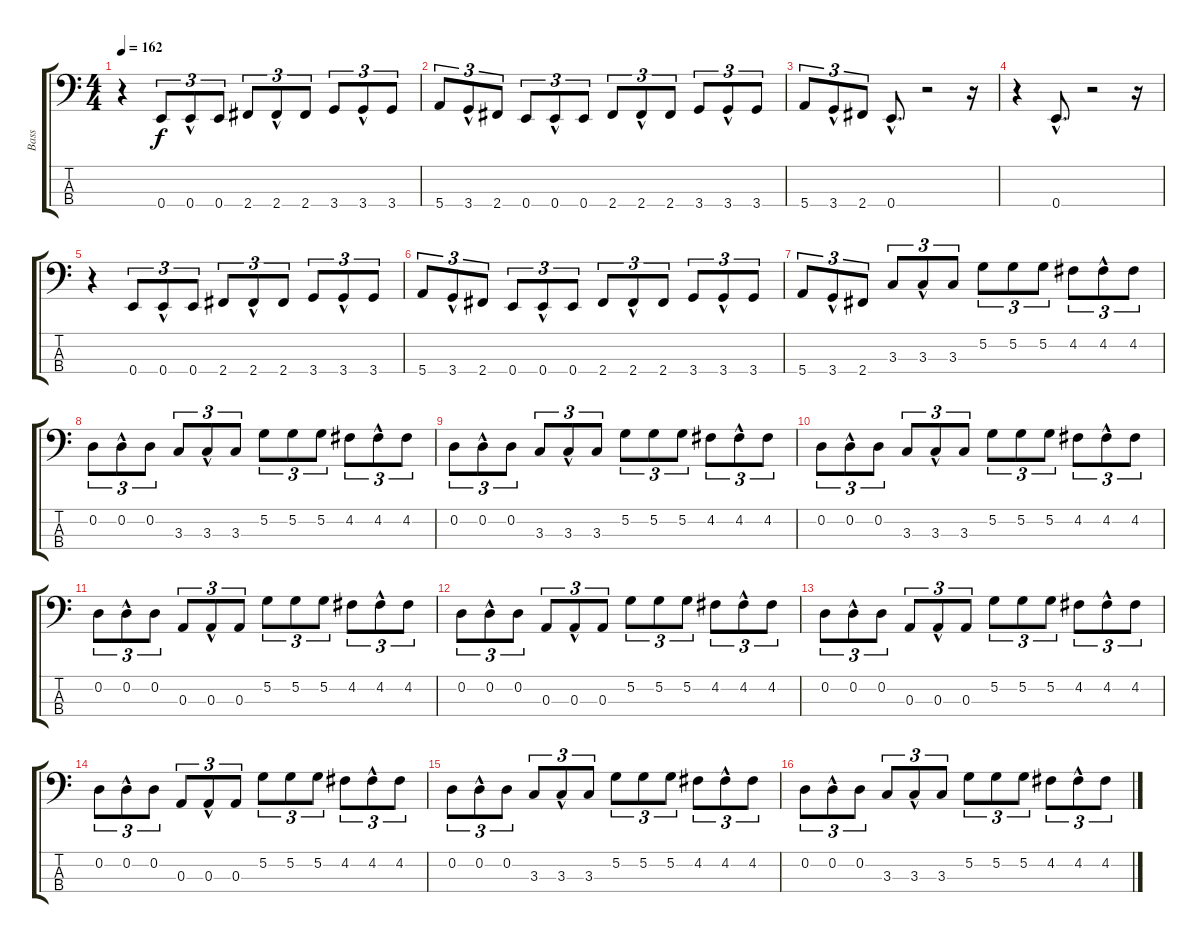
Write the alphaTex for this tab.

\track ("Bass" "Bass") {instrument electricbassfinger}
\staff {score tabs}
\tuning (G2 D2 A1 E1) {hide}
\ts (4 4)
\tempo 162
\clef f4
\ks c
r.4{dy f} 0.4.8{tu (3 2)} 0.4{hac}.8{tu (3 2)} 0.4.8{tu (3 2)} 2.4.8{tu (3 2)} 2.4{hac}.8{tu (3 2)} 2.4.8{tu (3 2)} 3.4.8{tu (3 2)} 3.4{hac}.8{tu (3 2)} 3.4.8{tu (3 2)} |
5.4.8{tu (3 2)} 3.4{hac}.8{tu (3 2)} 2.4.8{tu (3 2)} 0.4.8{tu (3 2)} 0.4{hac}.8{tu (3 2)} 0.4.8{tu (3 2)} 2.4.8{tu (3 2)} 2.4{hac}.8{tu (3 2)} 2.4.8{tu (3 2)} 3.4.8{tu (3 2)} 3.4{hac}.8{tu (3 2)} 3.4.8{tu (3 2)} |
5.4.8{tu (3 2)} 3.4{hac}.8{tu (3 2)} 2.4.8{tu (3 2)} 0.4{hac}.8{d} r.2 r.16 |
r.4 0.4{hac}.8{d} r.2 r.16 |
r.4 0.4.8{tu (3 2)} 0.4{hac}.8{tu (3 2)} 0.4.8{tu (3 2)} 2.4.8{tu (3 2)} 2.4{hac}.8{tu (3 2)} 2.4.8{tu (3 2)} 3.4.8{tu (3 2)} 3.4{hac}.8{tu (3 2)} 3.4.8{tu (3 2)} |
5.4.8{tu (3 2)} 3.4{hac}.8{tu (3 2)} 2.4.8{tu (3 2)} 0.4.8{tu (3 2)} 0.4{hac}.8{tu (3 2)} 0.4.8{tu (3 2)} 2.4.8{tu (3 2)} 2.4{hac}.8{tu (3 2)} 2.4.8{tu (3 2)} 3.4.8{tu (3 2)} 3.4{hac}.8{tu (3 2)} 3.4.8{tu (3 2)} |
5.4.8{tu (3 2)} 3.4{hac}.8{tu (3 2)} 2.4.8{tu (3 2)} 3.3.8{tu (3 2)} 3.3{hac}.8{tu (3 2)} 3.3.8{tu (3 2)} 5.2.8{tu (3 2)} 5.2.8{tu (3 2)} 5.2.8{tu (3 2)} 4.2.8{tu (3 2)} 4.2{hac}.8{tu (3 2)} 4.2.8{tu (3 2)} |
0.2.8{tu (3 2)} 0.2{hac}.8{tu (3 2)} 0.2.8{tu (3 2)} 3.3.8{tu (3 2)} 3.3{hac}.8{tu (3 2)} 3.3.8{tu (3 2)} 5.2.8{tu (3 2)} 5.2.8{tu (3 2)} 5.2.8{tu (3 2)} 4.2.8{tu (3 2)} 4.2{hac}.8{tu (3 2)} 4.2.8{tu (3 2)} |
0.2.8{tu (3 2)} 0.2{hac}.8{tu (3 2)} 0.2.8{tu (3 2)} 3.3.8{tu (3 2)} 3.3{hac}.8{tu (3 2)} 3.3.8{tu (3 2)} 5.2.8{tu (3 2)} 5.2.8{tu (3 2)} 5.2.8{tu (3 2)} 4.2.8{tu (3 2)} 4.2{hac}.8{tu (3 2)} 4.2.8{tu (3 2)} |
0.2.8{tu (3 2)} 0.2{hac}.8{tu (3 2)} 0.2.8{tu (3 2)} 3.3.8{tu (3 2)} 3.3{hac}.8{tu (3 2)} 3.3.8{tu (3 2)} 5.2.8{tu (3 2)} 5.2.8{tu (3 2)} 5.2.8{tu (3 2)} 4.2.8{tu (3 2)} 4.2{hac}.8{tu (3 2)} 4.2.8{tu (3 2)} |
0.2.8{tu (3 2)} 0.2{hac}.8{tu (3 2)} 0.2.8{tu (3 2)} 0.3.8{tu (3 2)} 0.3{hac}.8{tu (3 2)} 0.3.8{tu (3 2)} 5.2.8{tu (3 2)} 5.2.8{tu (3 2)} 5.2.8{tu (3 2)} 4.2.8{tu (3 2)} 4.2{hac}.8{tu (3 2)} 4.2.8{tu (3 2)} |
0.2.8{tu (3 2)} 0.2{hac}.8{tu (3 2)} 0.2.8{tu (3 2)} 0.3.8{tu (3 2)} 0.3{hac}.8{tu (3 2)} 0.3.8{tu (3 2)} 5.2.8{tu (3 2)} 5.2.8{tu (3 2)} 5.2.8{tu (3 2)} 4.2.8{tu (3 2)} 4.2{hac}.8{tu (3 2)} 4.2.8{tu (3 2)} |
0.2.8{tu (3 2)} 0.2{hac}.8{tu (3 2)} 0.2.8{tu (3 2)} 0.3.8{tu (3 2)} 0.3{hac}.8{tu (3 2)} 0.3.8{tu (3 2)} 5.2.8{tu (3 2)} 5.2.8{tu (3 2)} 5.2.8{tu (3 2)} 4.2.8{tu (3 2)} 4.2{hac}.8{tu (3 2)} 4.2.8{tu (3 2)} |
0.2.8{tu (3 2)} 0.2{hac}.8{tu (3 2)} 0.2.8{tu (3 2)} 0.3.8{tu (3 2)} 0.3{hac}.8{tu (3 2)} 0.3.8{tu (3 2)} 5.2.8{tu (3 2)} 5.2.8{tu (3 2)} 5.2.8{tu (3 2)} 4.2.8{tu (3 2)} 4.2{hac}.8{tu (3 2)} 4.2.8{tu (3 2)} |
0.2.8{tu (3 2)} 0.2{hac}.8{tu (3 2)} 0.2.8{tu (3 2)} 3.3.8{tu (3 2)} 3.3{hac}.8{tu (3 2)} 3.3.8{tu (3 2)} 5.2.8{tu (3 2)} 5.2.8{tu (3 2)} 5.2.8{tu (3 2)} 4.2.8{tu (3 2)} 4.2{hac}.8{tu (3 2)} 4.2.8{tu (3 2)} |
0.2.8{tu (3 2)} 0.2{hac}.8{tu (3 2)} 0.2.8{tu (3 2)} 3.3.8{tu (3 2)} 3.3{hac}.8{tu (3 2)} 3.3.8{tu (3 2)} 5.2.8{tu (3 2)} 5.2.8{tu (3 2)} 5.2.8{tu (3 2)} 4.2.8{tu (3 2)} 4.2{hac}.8{tu (3 2)} 4.2.8{tu (3 2)}
